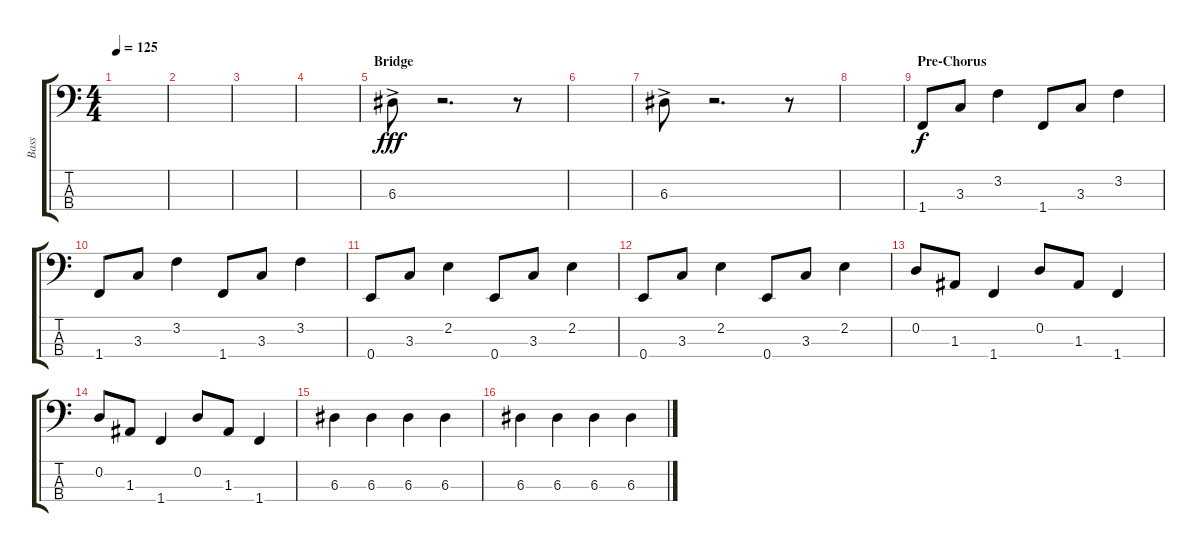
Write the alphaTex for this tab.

\track ("Bass" "Bass") {instrument slapbass2}
\staff {score tabs}
\tuning (G2 D2 A1 E1) {hide}
\ts (4 4)
\tempo 125
\clef f4
\ks c
|
|
|
|
\section ("" "Bridge")
6.3{ac}.8{dy fff} r.2{d} r.8 |
|
6.3{ac}.8 r.2{d} r.8 |
|
\section ("" "Pre-Chorus")
1.4.8{dy f} 3.3.8 3.2.4 1.4.8 3.3.8 3.2.4 |
1.4.8 3.3.8 3.2.4 1.4.8 3.3.8 3.2.4 |
0.4.8 3.3.8 2.2.4 0.4.8 3.3.8 2.2.4 |
0.4.8 3.3.8 2.2.4 0.4.8 3.3.8 2.2.4 |
0.2.8 1.3.8 1.4.4 0.2.8 1.3.8 1.4.4 |
0.2.8 1.3.8 1.4.4 0.2.8 1.3.8 1.4.4 |
6.3.4 6.3.4 6.3.4 6.3.4 |
6.3.4 6.3.4 6.3.4 6.3.4
